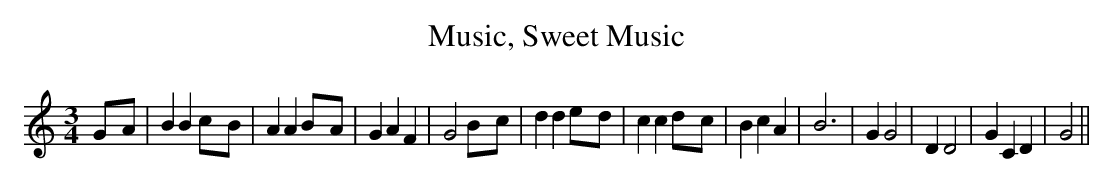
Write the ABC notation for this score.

X:1
T:Music, Sweet Music
M:3/4
L:1/4
K:C
G/2-A/2| B Bc/2-B/2| A AB/2-A/2| G A F| G2B/2-c/2| d de/2-d/2| c cd/2-c/2|\
 B c A| B3| G G2| D D2| G C D| G2||
